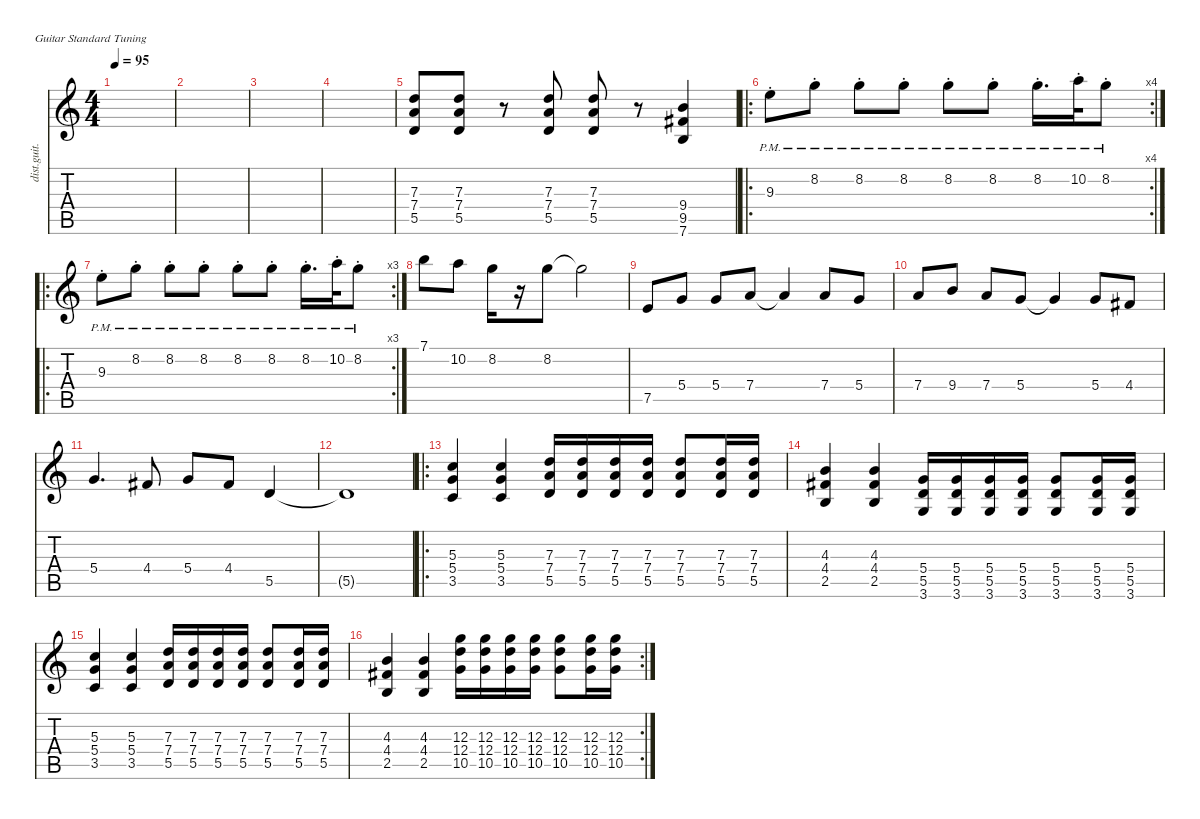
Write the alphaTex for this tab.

\defaultSystemsLayout 4
\hideDynamics
\bracketExtendMode nobrackets
\otherSystemsTrackNameOrientation horizontal
\track ("Distortion Guitar" "dist.guit.") {instrument distortionguitar}
\staff {score tabs}
\tuning (E4 B3 G3 D3 A2 E2)
\ts (4 4)
\tempo 95
\clef g2
\ks c
|
|
|
|
(5.5 7.4 7.3).8 (7.3 7.4 5.5).8 r.8 (5.5 7.4 7.3).8 (7.3 7.4 5.5).8 r.8 (7.6 9.5 9.4).4 |
\ro
\rc 4
9.3{pm st}.8 8.2{pm st}.8 8.2{pm st}.8 8.2{pm st}.8 8.2{pm st}.8 8.2{pm st}.8 8.2{pm st}.16{d} 10.2{pm st}.32 8.2{pm st}.8 |
\ro
\rc 3
9.3{pm st}.8 8.2{pm st}.8 8.2{pm st}.8 8.2{pm st}.8 8.2{pm st}.8 8.2{pm st}.8 8.2{pm st}.16{d} 10.2{pm st}.32 8.2{pm st}.8 |
7.1.8 10.2.8 8.2.16 r.16 8.2.8 8.2{t}.2 |
7.5.8 5.4.8 5.4.8 7.4.8 7.4{t}.4 7.4.8 5.4.8 |
7.4.8 9.4.8 7.4.8 5.4.8 5.4{t}.4 5.4.8 4.4.8 |
5.4.4{d} 4.4.8 5.4.8 4.4.8 5.5.4 |
5.5{t}.1 |
\ro
(3.5 5.4 5.3).4 (5.3 5.4 3.5).4 (5.5 7.4 7.3).16 (7.3 7.4 5.5).16 (5.5 7.4 7.3).16 (7.3 7.4 5.5).16 (5.5 7.4 7.3).8 (5.5 7.4 7.3).16 (7.3 7.4 5.5).16 |
(2.5 4.4 4.3).4 (4.3 4.4 2.5).4 (5.5 5.4 3.6).16 (5.4 5.5 3.6).16 (5.5 5.4 3.6).16 (5.4 5.5 3.6).16 (5.5 5.4 3.6).8 (5.5 5.4 3.6).16 (5.4 5.5 3.6).16 |
(3.5 5.4 5.3).4 (5.3 5.4 3.5).4 (5.5 7.4 7.3).16 (7.3 7.4 5.5).16 (5.5 7.4 7.3).16 (7.3 7.4 5.5).16 (5.5 7.4 7.3).8 (5.5 7.4 7.3).16 (7.3 7.4 5.5).16 |
\rc 2
(2.5 4.4 4.3).4 (4.3 4.4 2.5).4 (10.5 12.4 12.3).16 (12.3 12.4 10.5).16 (10.5 12.4 12.3).16 (12.3 12.4 10.5).16 (10.5 12.4 12.3).8 (10.5 12.4 12.3).16 (12.3 12.4 10.5).16
